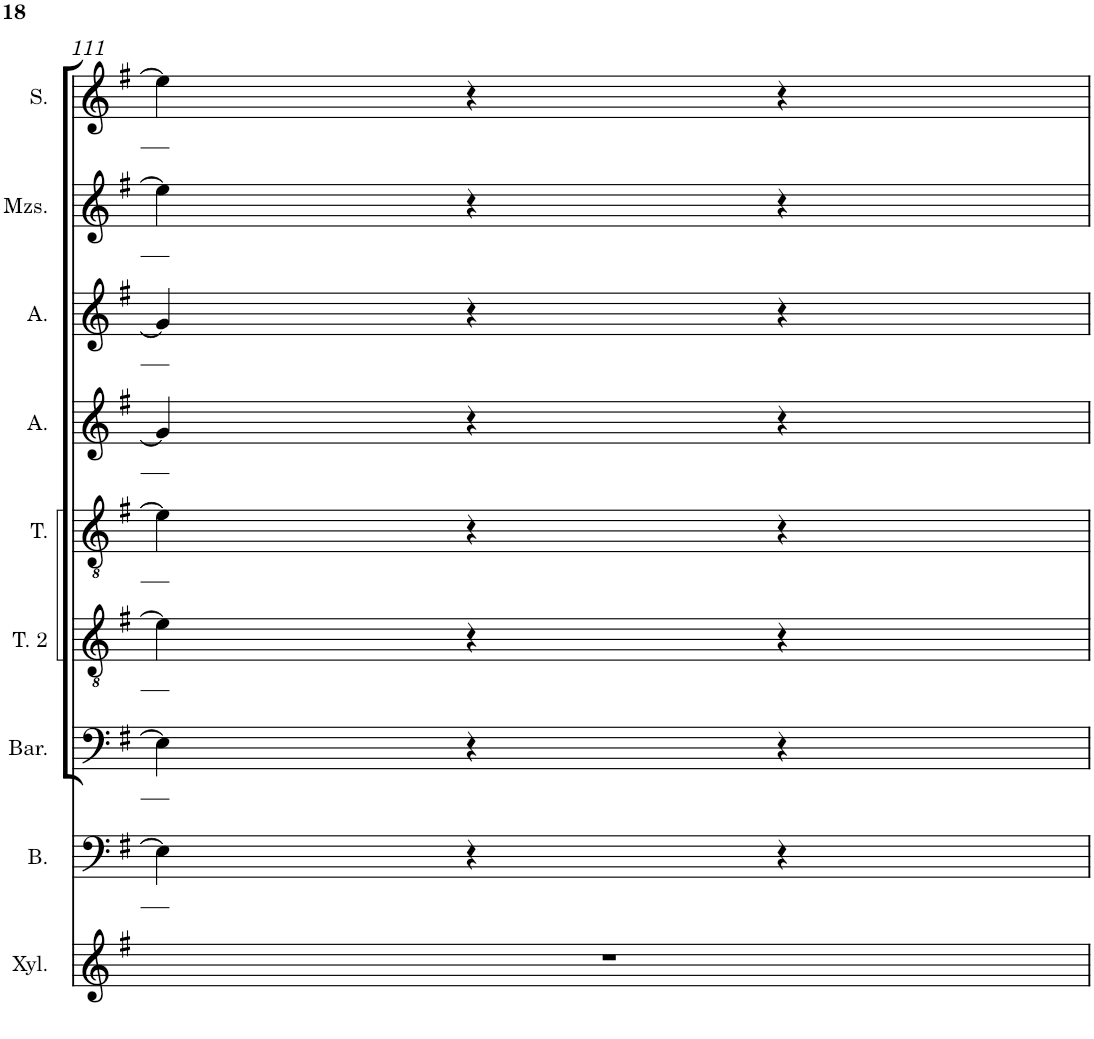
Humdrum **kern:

**kern	**kern	**kern	**kern	**kern	**kern	**kern	**kern	**kern
*part9	*part8	*part7	*part6	*part5	*part4	*part3	*part2	*part1
*staff9	*staff8	*staff7	*staff6	*staff5	*staff4	*staff3	*staff2	*staff1
*I"Xylophone	*I"Bass	*I"Baryton	*I"Ténor 2	*I"Tenor	*I"Alto	*I"Alto	*I"Mezzo-soprano	*I"Soprano
*I'Xyl.	*I'B.	*I'Bar.	*I'T. 2	*I'T.	*I'A.	*I'A.	*I'Mzs.	*I'S.
!!LO:PB:g=z
*clefG2	*clefF4	*clefF4	*clefGv2	*clefGv2	*clefG2	*clefG2	*clefG2	*clefG2
*Trd-7c-12	*	*	*	*	*	*	*	*
*k[f#]	*k[f#]	*k[f#]	*k[f#]	*k[f#]	*k[f#]	*k[f#]	*k[f#]	*k[f#]
*M3/4	*M3/4	*M3/4	*M3/4	*M3/4	*M3/4	*M3/4	*M3/4	*M3/4
=111	=111	=111	=111	=111	=111	=111	=111	=111
2.r	4E\]	4E\]	4e\]	4e\]	4g#/]	4g#/]	4ee\]	4ee\]
.	4r	4r	4r	4r	4r	4r	4r	4r
.	4r	4r	4r	4r	4r	4r	4r	4r
=	=	=	=	=	=	=	=	=
*-	*-	*-	*-	*-	*-	*-	*-	*-
